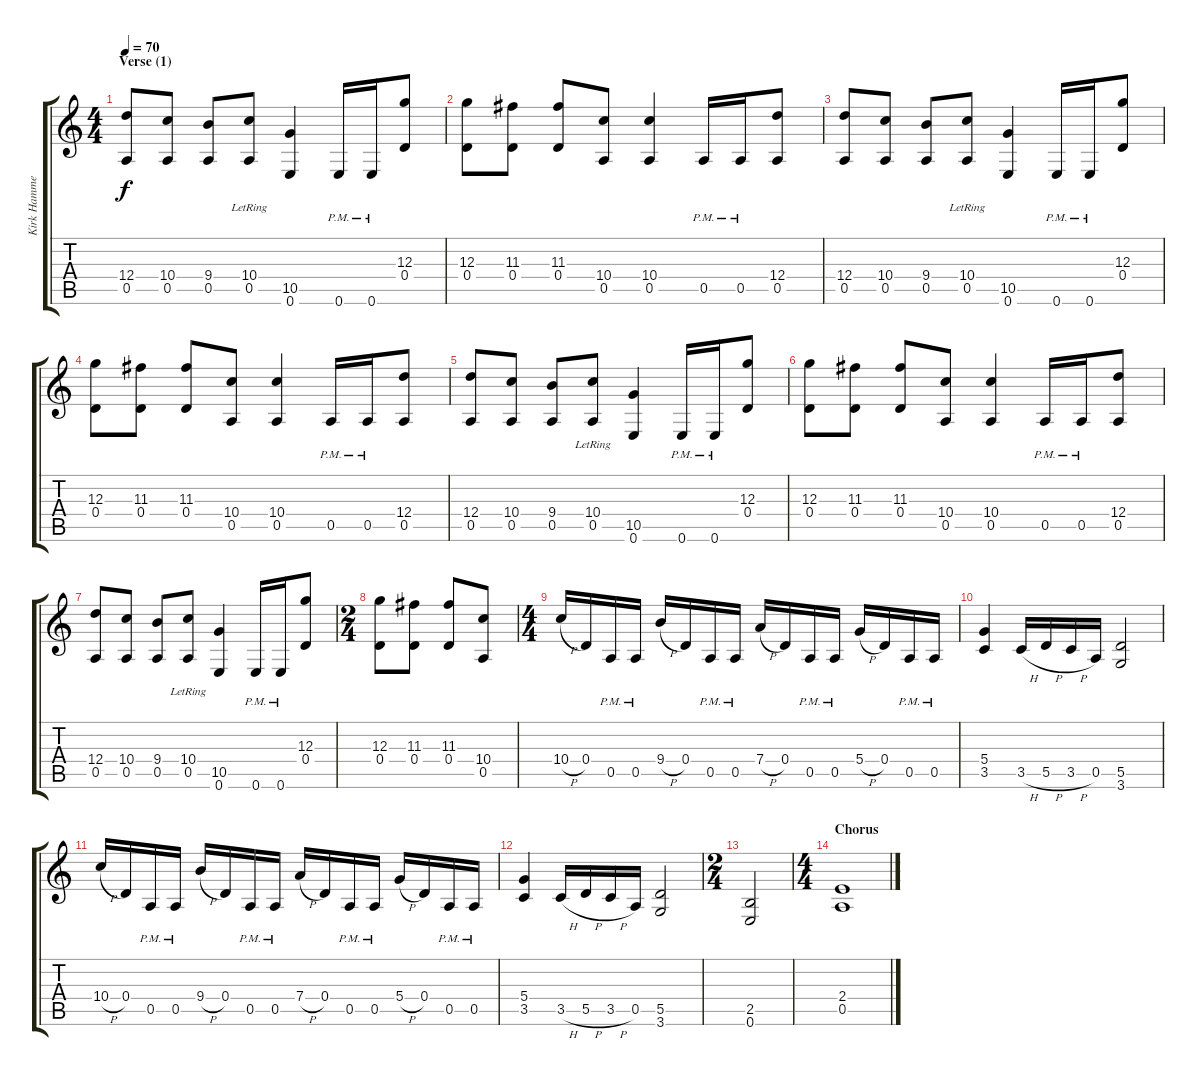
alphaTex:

\track ("Kirk Hammet (Lead Guitar)" "Kirk Hamme") {instrument overdrivenguitar}
\staff {score tabs}
\tuning (E4 B3 G3 D3 A2 E2) {hide}
\ts (4 4)
\section ("" "Verse (1)")
\tempo 70
\clef g2
\ks c
(12.4 0.5).8{dy f} (10.4 0.5).8 (9.4 0.5).8 (10.4 0.5{lr}).8 (10.5 0.6).4 0.6{pm}.16 0.6{pm}.16 (12.3 0.4).8 |
(12.3 0.4).8 (11.3 0.4).8 (11.3 0.4).8 (10.4 0.5).8 (10.4 0.5).4 0.5{pm}.16 0.5{pm}.16 (12.4 0.5).8 |
(12.4 0.5).8 (10.4 0.5).8 (9.4 0.5).8 (10.4 0.5{lr}).8 (10.5 0.6).4 0.6{pm}.16 0.6{pm}.16 (12.3 0.4).8 |
(12.3 0.4).8 (11.3 0.4).8 (11.3 0.4).8 (10.4 0.5).8 (10.4 0.5).4 0.5{pm}.16 0.5{pm}.16 (12.4 0.5).8 |
(12.4 0.5).8 (10.4 0.5).8 (9.4 0.5).8 (10.4 0.5{lr}).8 (10.5 0.6).4 0.6{pm}.16 0.6{pm}.16 (12.3 0.4).8 |
(12.3 0.4).8 (11.3 0.4).8 (11.3 0.4).8 (10.4 0.5).8 (10.4 0.5).4 0.5{pm}.16 0.5{pm}.16 (12.4 0.5).8 |
(12.4 0.5).8 (10.4 0.5).8 (9.4 0.5).8 (10.4 0.5{lr}).8 (10.5 0.6).4 0.6{pm}.16 0.6{pm}.16 (12.3 0.4).8 |
\ts (2 4)
(12.3 0.4).8 (11.3 0.4).8 (11.3 0.4).8 (10.4 0.5).8 |
\ts (4 4)
10.4{h}.16 0.4.16 0.5{pm}.16 0.5{pm}.16 9.4{h}.16 0.4.16 0.5{pm}.16 0.5{pm}.16 7.4{h}.16 0.4.16 0.5{pm}.16 0.5{pm}.16 5.4{h}.16 0.4.16 0.5{pm}.16 0.5{pm}.16 |
(5.4 3.5).4 3.5{h}.16 5.5{h}.16 3.5{h}.16 0.5.16 (5.5 3.6).2 |
10.4{h}.16 0.4.16 0.5{pm}.16 0.5{pm}.16 9.4{h}.16 0.4.16 0.5{pm}.16 0.5{pm}.16 7.4{h}.16 0.4.16 0.5{pm}.16 0.5{pm}.16 5.4{h}.16 0.4.16 0.5{pm}.16 0.5{pm}.16 |
(5.4 3.5).4 3.5{h}.16 5.5{h}.16 3.5{h}.16 0.5.16 (5.5 3.6).2 |
\ts (2 4)
(2.5 0.6).2 |
\ts (4 4)
\section ("" "Chorus")
(2.4 0.5).1
